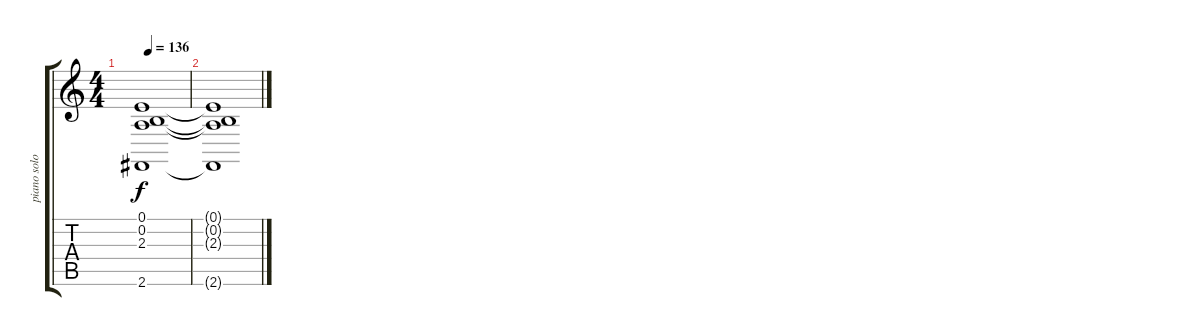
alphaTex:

\track ("piano solo" "piano solo") {instrument acousticgrandpiano}
\staff {score tabs}
\tuning (E4 B3 G3 D3 A2 E2) {hide}
\ts (4 4)
\tempo 136
\clef g2
\ks c
(0.1{t} 0.2{t} 2.3{t} 2.6{t}).1{dy f} |
(0.1{t} 0.2{t} 2.3{t} 2.6{t}).1
